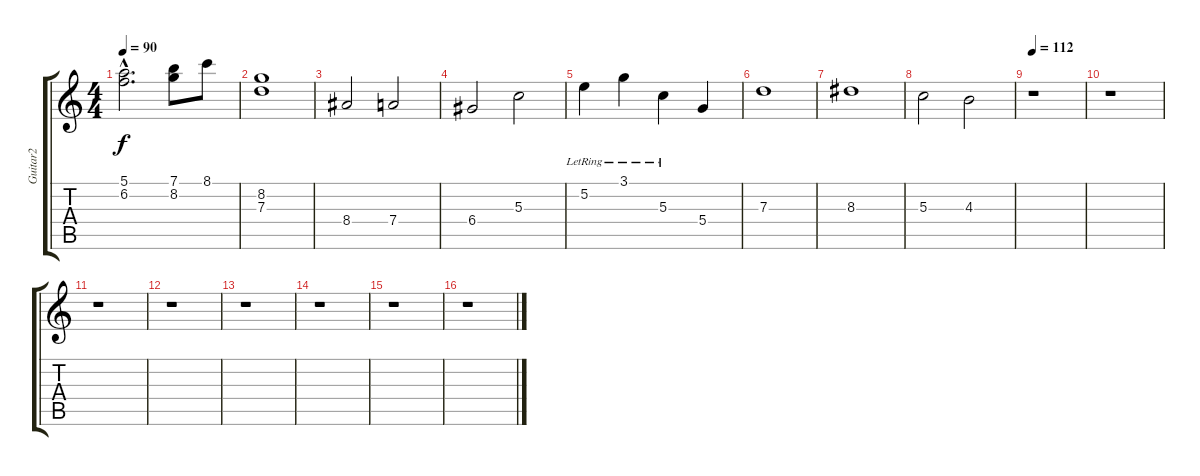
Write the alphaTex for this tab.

\track ("Guitar2" "Guitar2") {instrument distortionguitar}
\staff {score tabs}
\tuning (E4 B3 G3 D3 A2 E2) {hide}
\ts (4 4)
\tempo 90
\clef g2
\ks c
(5.1{hac} 6.2{hac}).2{d dy f} (7.1 8.2).8 8.1.8 |
(8.2 7.3).1 |
8.4.2 7.4.2 |
6.4.2 5.3.2 |
5.2{lr}.4 3.1{lr}.4 5.3{lr}.4 5.4.4 |
7.3.1 |
8.3.1 |
5.3.2 4.3.2 |
\tempo 112
r.1 |
r.1 |
r.1 |
r.1 |
r.1 |
r.1 |
r.1 |
r.1
